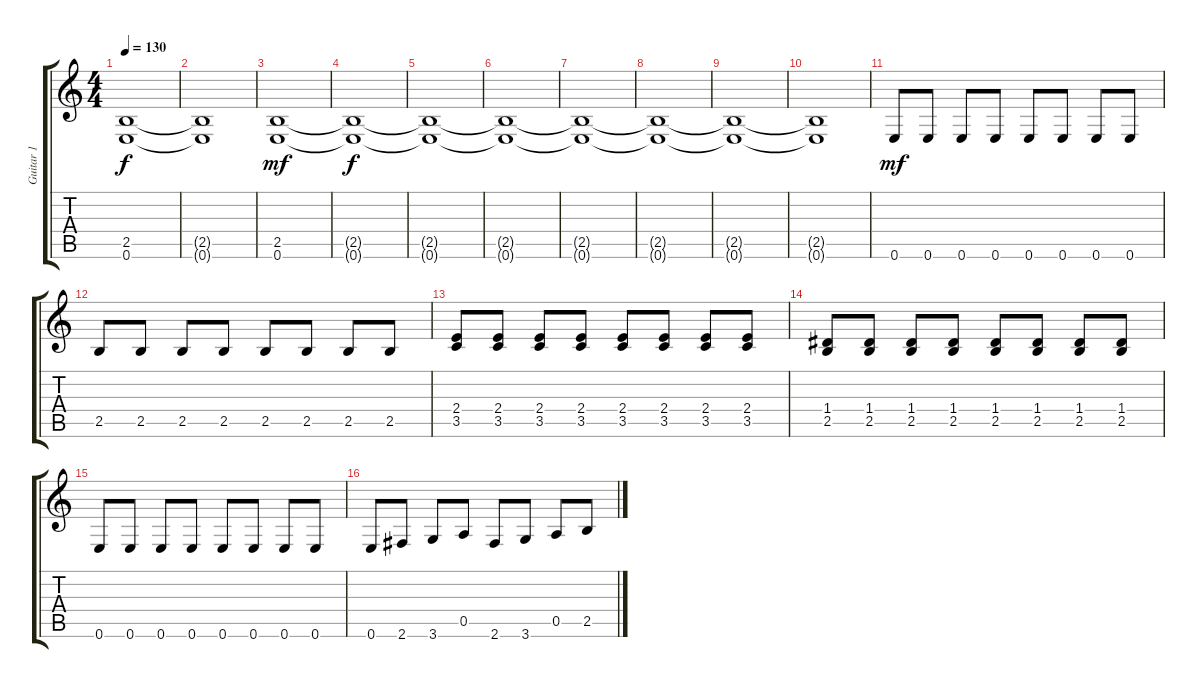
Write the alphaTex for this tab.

\track ("Guitar 1" "Guitar 1") {instrument distortionguitar}
\staff {score tabs}
\tuning (E4 B3 G3 D3 A2 E2) {hide}
\ts (4 4)
\tempo 130
\clef g2
\ks c
(2.5{t} 0.6{t}).1{dy f} |
(2.5{t} 0.6{t}).1 |
(2.5 0.6).1{dy mf} |
(2.5{t} 0.6{t}).1{dy f} |
(2.5{t} 0.6{t}).1 |
(2.5{t} 0.6{t}).1 |
(2.5{t} 0.6{t}).1 |
(2.5{t} 0.6{t}).1 |
(2.5{t} 0.6{t}).1 |
(2.5{t} 0.6{t}).1 |
0.6.8{dy mf} 0.6.8 0.6.8 0.6.8 0.6.8 0.6.8 0.6.8 0.6.8 |
2.5.8 2.5.8 2.5.8 2.5.8 2.5.8 2.5.8 2.5.8 2.5.8 |
(2.4 3.5).8 (2.4 3.5).8 (2.4 3.5).8 (2.4 3.5).8 (2.4 3.5).8 (2.4 3.5).8 (2.4 3.5).8 (2.4 3.5).8 |
(1.4 2.5).8 (1.4 2.5).8 (1.4 2.5).8 (1.4 2.5).8 (1.4 2.5).8 (1.4 2.5).8 (1.4 2.5).8 (1.4 2.5).8 |
0.6.8 0.6.8 0.6.8 0.6.8 0.6.8 0.6.8 0.6.8 0.6.8 |
0.6.8 2.6.8 3.6.8 0.5.8 2.6.8 3.6.8 0.5.8 2.5.8
